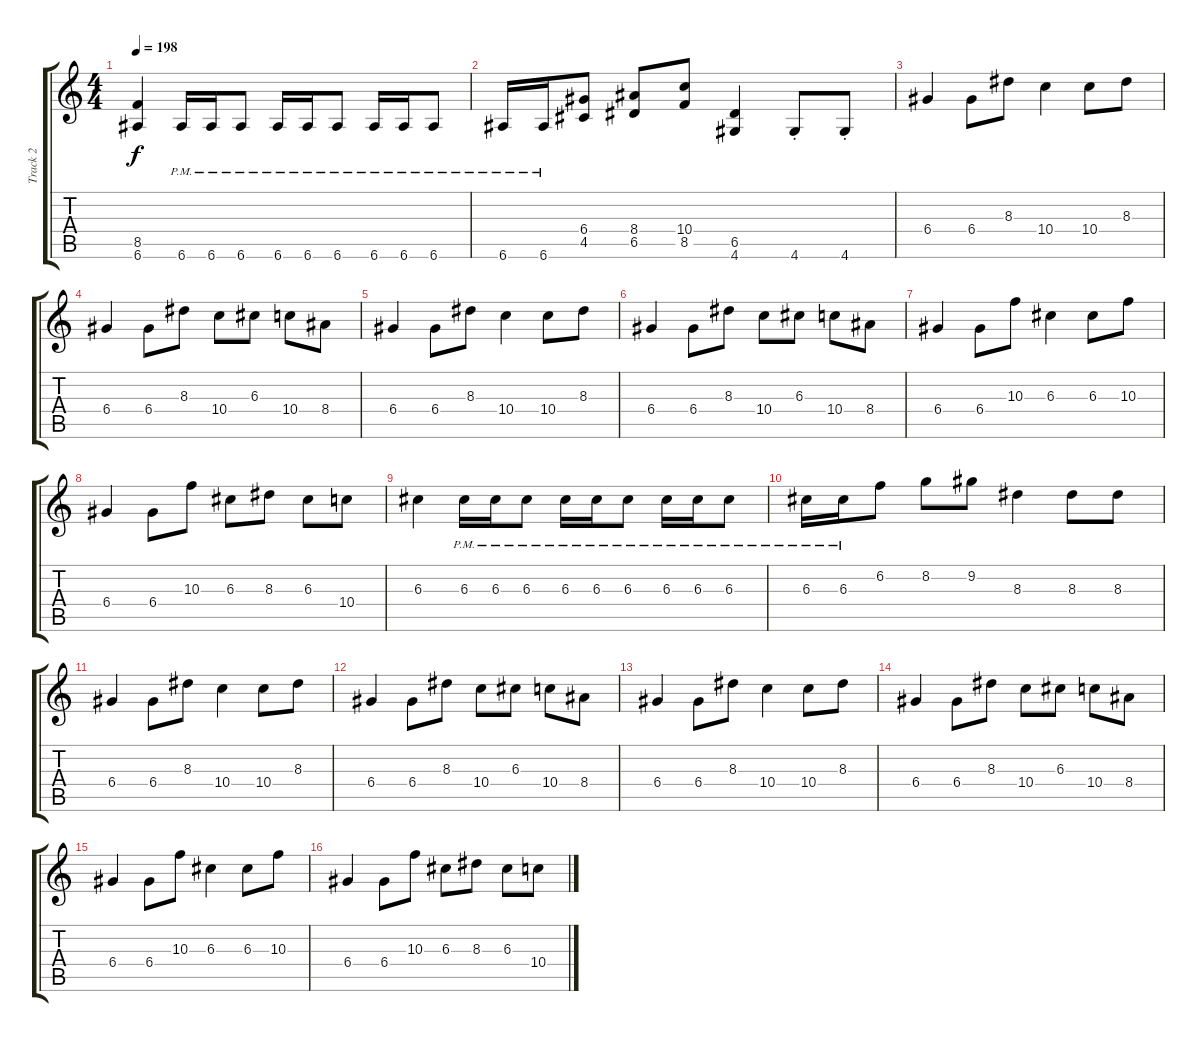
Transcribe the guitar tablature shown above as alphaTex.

\track ("Track 2" "Track 2") {instrument distortionguitar}
\staff {score tabs}
\tuning (E4 B3 G3 D3 A2 E2) {hide}
\ts (4 4)
\tempo 198
\clef g2
\ks c
(8.5 6.6).4{dy f} 6.6{pm}.16 6.6{pm}.16 6.6{pm}.8 6.6{pm}.16 6.6{pm}.16 6.6{pm}.8 6.6{pm}.16 6.6{pm}.16 6.6{pm}.8 |
6.6{pm}.16 6.6{pm}.16 (6.4 4.5).8 (8.4 6.5).8 (10.4 8.5).8 (6.5 4.6).4 4.6{st}.8 4.6{st}.8 |
6.4.4 6.4.8 8.3.8 10.4.4 10.4.8 8.3.8 |
6.4.4 6.4.8 8.3.8 10.4.8 6.3.8 10.4.8 8.4.8 |
6.4.4 6.4.8 8.3.8 10.4.4 10.4.8 8.3.8 |
6.4.4 6.4.8 8.3.8 10.4.8 6.3.8 10.4.8 8.4.8 |
6.4.4 6.4.8 10.3.8 6.3.4 6.3.8 10.3.8 |
6.4.4 6.4.8 10.3.8 6.3.8 8.3.8 6.3.8 10.4.8 |
6.3.4 6.3{pm}.16 6.3{pm}.16 6.3{pm}.8 6.3{pm}.16 6.3{pm}.16 6.3{pm}.8 6.3{pm}.16 6.3{pm}.16 6.3{pm}.8 |
6.3{pm}.16 6.3{pm}.16 6.2.8 8.2.8 9.2.8 8.3.4 8.3.8 8.3.8 |
6.4.4 6.4.8 8.3.8 10.4.4 10.4.8 8.3.8 |
6.4.4 6.4.8 8.3.8 10.4.8 6.3.8 10.4.8 8.4.8 |
6.4.4 6.4.8 8.3.8 10.4.4 10.4.8 8.3.8 |
6.4.4 6.4.8 8.3.8 10.4.8 6.3.8 10.4.8 8.4.8 |
6.4.4 6.4.8 10.3.8 6.3.4 6.3.8 10.3.8 |
6.4.4 6.4.8 10.3.8 6.3.8 8.3.8 6.3.8 10.4.8
